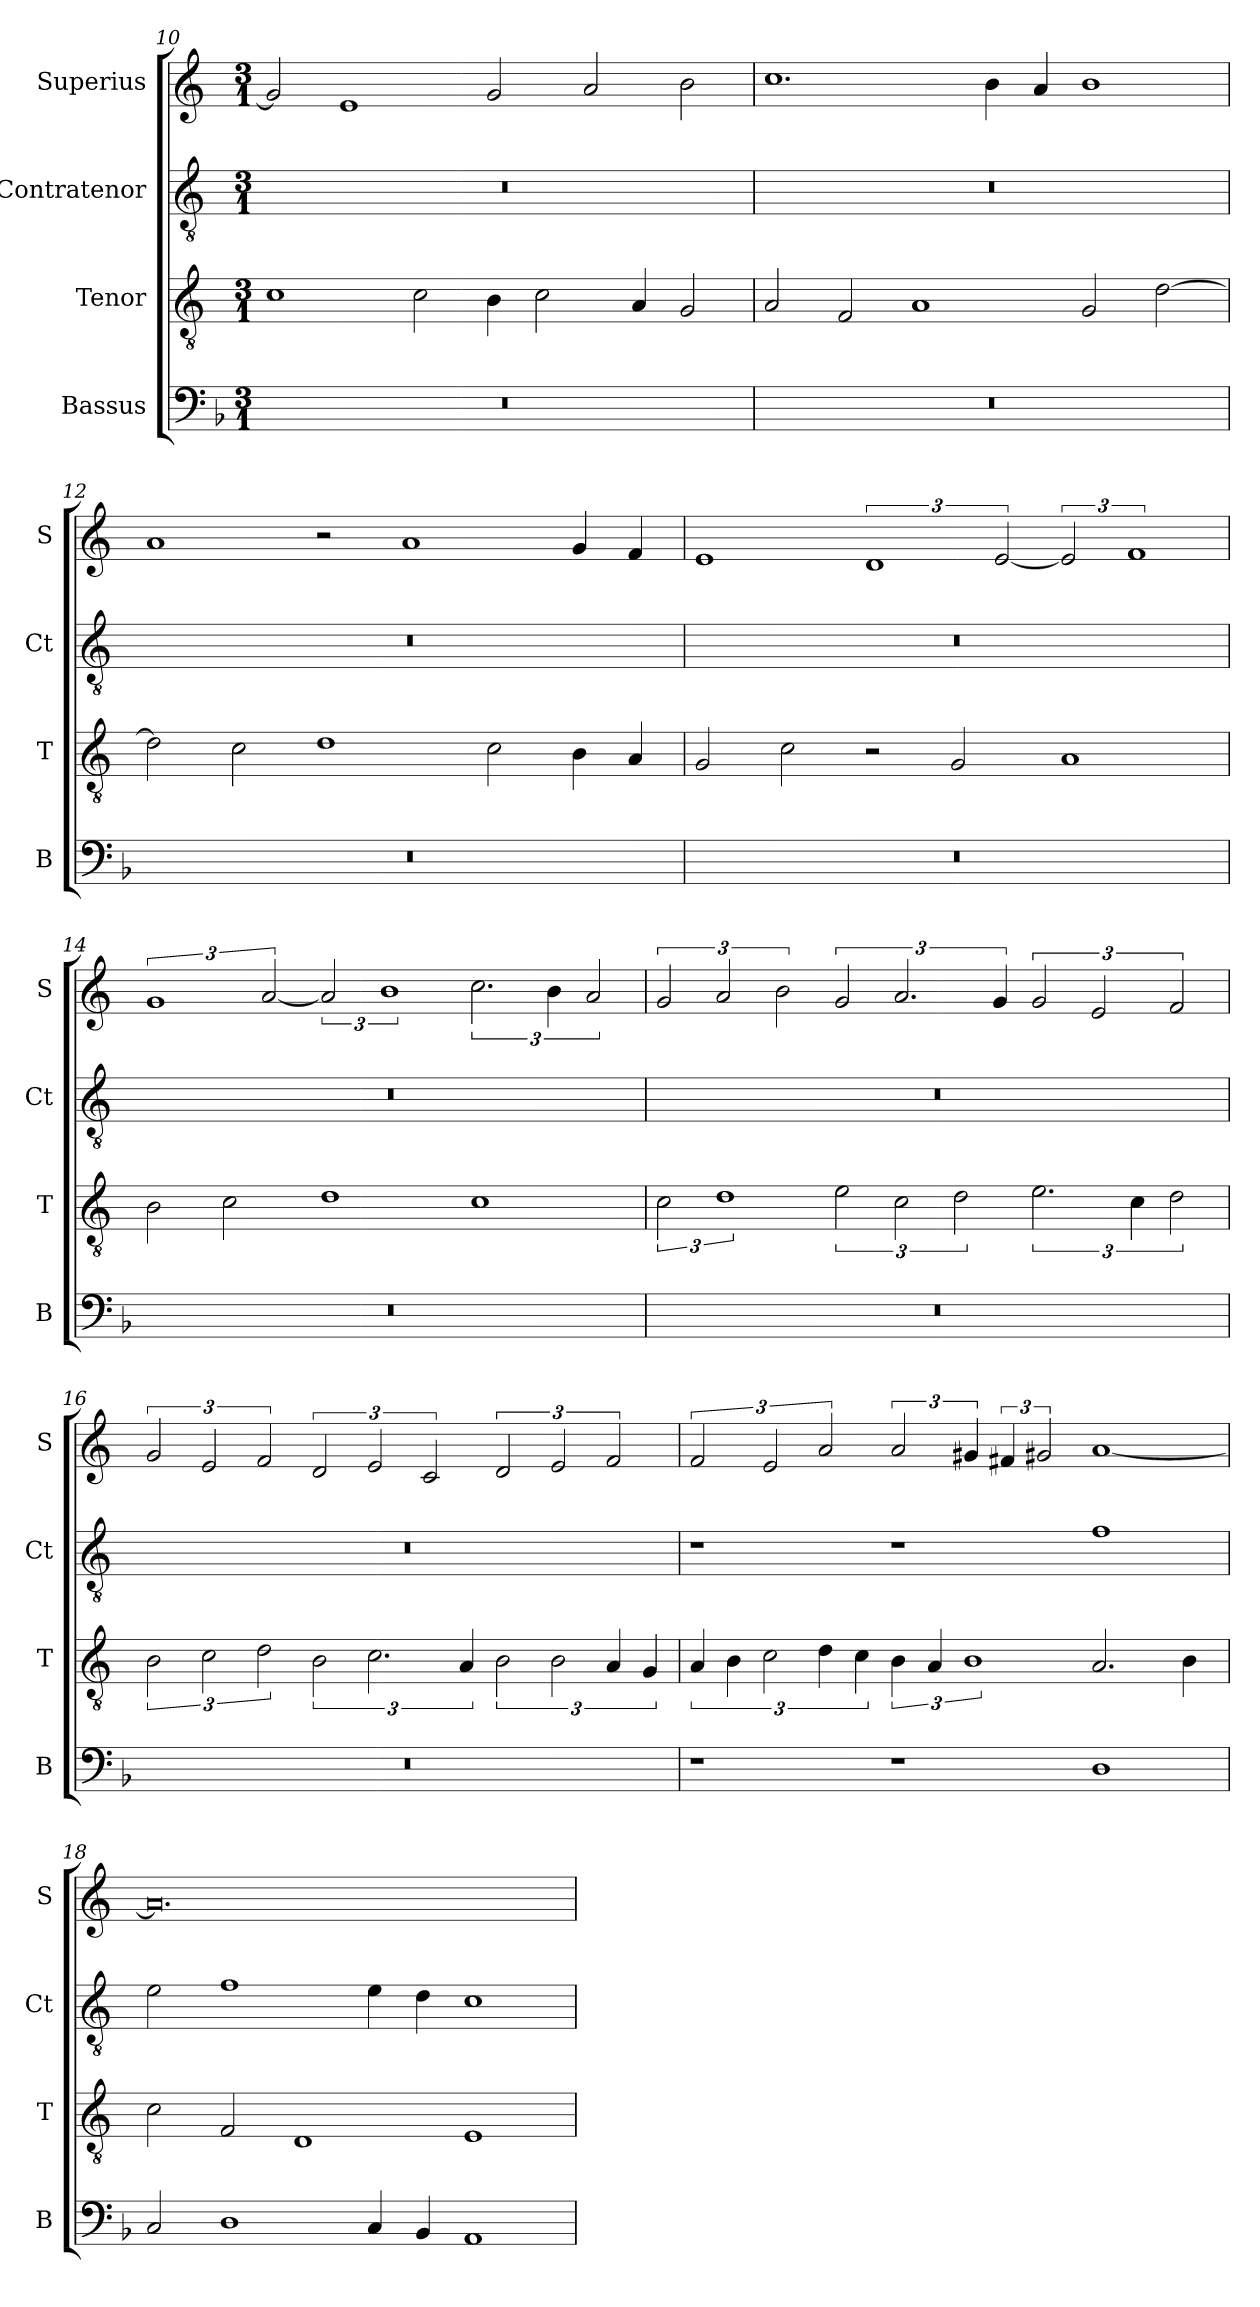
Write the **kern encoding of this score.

**kern	**kern	**kern	**kern
*part4	*part3	*part2	*part1
*staff4	*staff3	*staff2	*staff1
*I"Bassus	*I"Tenor	*I"Contratenor	*I"Superius
*I'B	*I'T	*I'Ct	*I'S
*clefF4	*clefGv2	*clefGv2	*clefG2
*k[b-]	*k[]	*k[]	*k[]
*M3/1	*M3/1	*M3/1	*M3/1
=10	=10	=10	=10
0.r	1c	0.r	2g/]
.	.	.	1e
.	2c\	.	.
.	4B\	.	2g/
.	2c\	.	.
.	.	.	2a/
.	4A/	.	.
.	2G/	.	2b\
=11	=11	=11	=11
0.r	2A/	0.r	1.cc
.	2F/	.	.
.	1A	.	.
.	.	.	4b\
.	.	.	4a/
.	2G/	.	1b
.	[2d\	.	.
=12	=12	=12	=12
0.r	2d\]	0.r	1a
.	2c\	.	.
.	1d	.	2r
.	.	.	1a
.	2c\	.	.
.	4B\	.	4g/
.	4A/	.	4f/
=13	=13	=13	=13
0.r	2G/	0.r	1e
.	2c\	.	.
.	2r	.	3%2d
.	2G/	.	.
.	.	.	[3e/
.	1A	.	3e/]
.	.	.	3%2f
=14	=14	=14	=14
0.r	2B\	0.r	3%2g
.	2c\	.	.
.	.	.	[3a/
.	1d	.	3a/]
.	.	.	3%2b
.	1c	.	3.cc\
.	.	.	6b\
.	.	.	3a/
=15	=15	=15	=15
0.r	3c\	0.r	3g/
.	3%2d	.	3a/
.	.	.	3b\
.	3e\	.	3g/
.	3c\	.	3.a/
.	3d\	.	.
.	.	.	6g/
.	3.e\	.	3g/
.	.	.	3e/
.	6c\	.	.
.	3d\	.	3f/
=16	=16	=16	=16
0.r	3B\	0.r	3g/
.	3c\	.	3e/
.	3d\	.	3f/
.	3B\	.	3d/
.	3.c\	.	3e/
.	.	.	3c/
.	6A/	.	.
.	3B\	.	3d/
.	3B\	.	3e/
.	6A/	.	3f/
.	6G/	.	.
=17	=17	=17	=17
1r	6A/	1r	3f/
.	6B\	.	.
.	3c\	.	3e/
.	6d\	.	3a/
.	6c\	.	.
1r	6B\	1r	3a/
.	6A/	.	.
.	3%2B	.	6g#X/
.	.	.	6f#X/
.	.	.	3g#X/
1D	2.A/	1f	[1a
.	4B\	.	.
=18	=18	=18	=18
2C/	2c\	2e\	0.a]
1D	2F/	1f	.
.	1D	.	.
4C/	.	4e\	.
4BB-/	.	4d\	.
1AA	1E	1c	.
=	=	=	=
*-	*-	*-	*-
